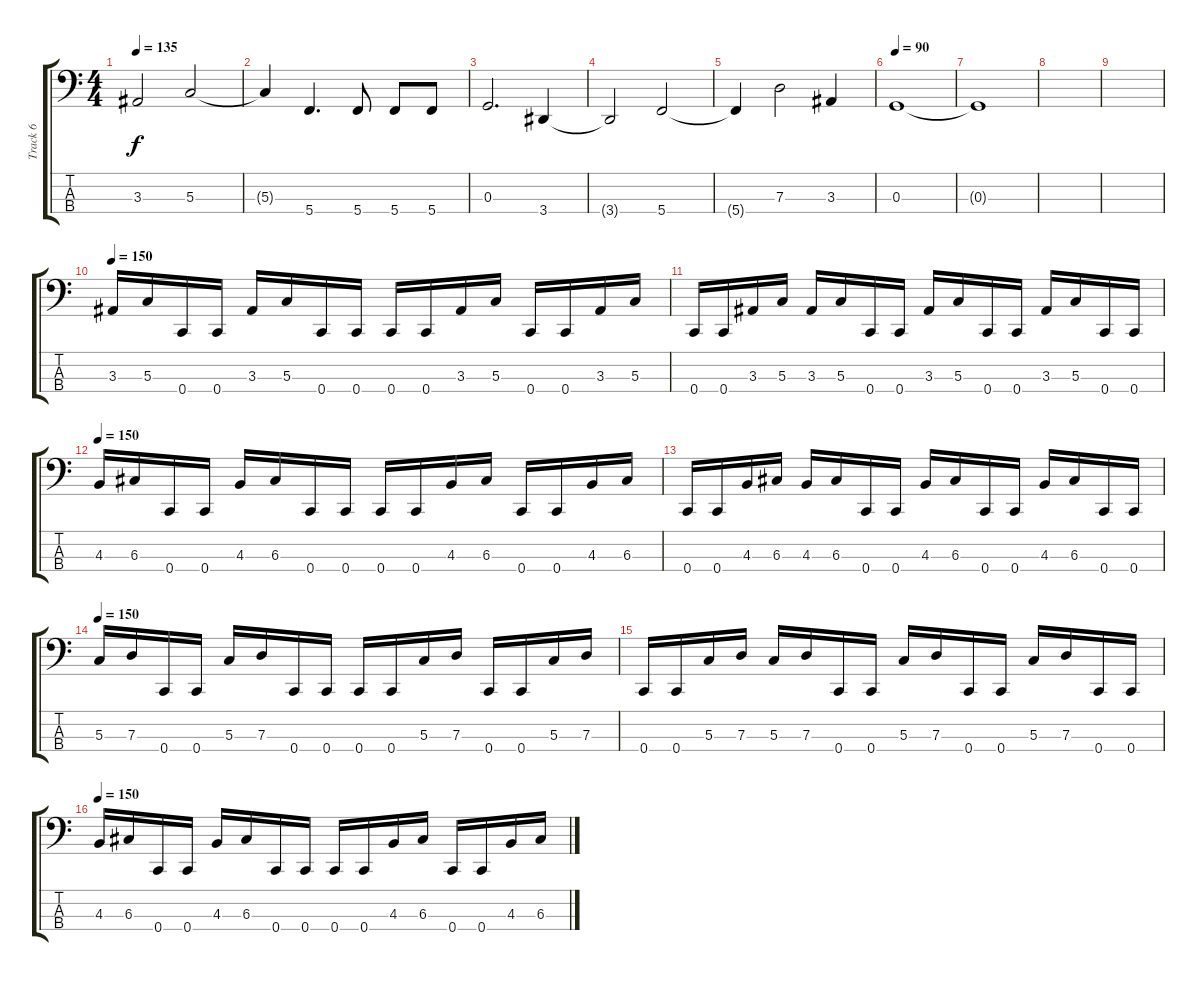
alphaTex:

\track ("Track 6" "Track 6") {instrument electricbasspick}
\staff {score tabs}
\tuning (F2 C2 G1 C1) {hide}
\ts (4 4)
\tempo 135
\clef f4
\ks c
3.3{t}.2{dy f} 5.3.2 |
5.3{t}.4 5.4.4{d} 5.4.8 5.4.8 5.4.8 |
0.3.2{d} 3.4.4 |
3.4{t}.2 5.4.2 |
5.4{t}.4 7.3.2 3.3.4 |
\tempo 90
0.3.1 |
0.3{t}.1 |
|
|
\tempo 150
3.3.16 5.3.16 0.4.16 0.4.16 3.3.16 5.3.16 0.4.16 0.4.16 0.4.16 0.4.16 3.3.16 5.3.16 0.4.16 0.4.16 3.3.16 5.3.16 |
0.4.16 0.4.16 3.3.16 5.3.16 3.3.16 5.3.16 0.4.16 0.4.16 3.3.16 5.3.16 0.4.16 0.4.16 3.3.16 5.3.16 0.4.16 0.4.16 |
\tempo 150
4.3.16 6.3.16 0.4.16 0.4.16 4.3.16 6.3.16 0.4.16 0.4.16 0.4.16 0.4.16 4.3.16 6.3.16 0.4.16 0.4.16 4.3.16 6.3.16 |
0.4.16 0.4.16 4.3.16 6.3.16 4.3.16 6.3.16 0.4.16 0.4.16 4.3.16 6.3.16 0.4.16 0.4.16 4.3.16 6.3.16 0.4.16 0.4.16 |
\tempo 150
5.3.16 7.3.16 0.4.16 0.4.16 5.3.16 7.3.16 0.4.16 0.4.16 0.4.16 0.4.16 5.3.16 7.3.16 0.4.16 0.4.16 5.3.16 7.3.16 |
0.4.16 0.4.16 5.3.16 7.3.16 5.3.16 7.3.16 0.4.16 0.4.16 5.3.16 7.3.16 0.4.16 0.4.16 5.3.16 7.3.16 0.4.16 0.4.16 |
\tempo 150
4.3.16 6.3.16 0.4.16 0.4.16 4.3.16 6.3.16 0.4.16 0.4.16 0.4.16 0.4.16 4.3.16 6.3.16 0.4.16 0.4.16 4.3.16 6.3.16
